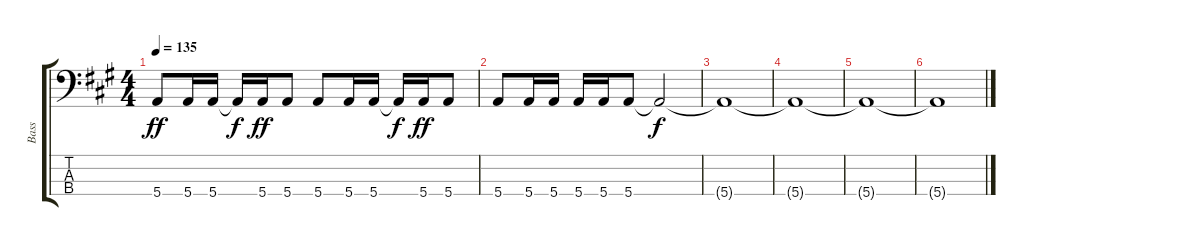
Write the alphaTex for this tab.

\track ("Bass" "Bass") {instrument electricbasspick}
\staff {score tabs}
\tuning (G2 D2 A1 E1) {hide}
\ts (4 4)
\tempo 135
\clef f4
\ks a
5.4.8{dy ff} 5.4.16 5.4.16 5.4{t}.16{dy f} 5.4.16{dy ff} 5.4.8 5.4.8 5.4.16 5.4.16 5.4{t}.16{dy f} 5.4.16{dy ff} 5.4.8 |
5.4.8 5.4.16 5.4.16 5.4.16 5.4.16 5.4.8 5.4{t}.2{dy f} |
5.4{t}.1 |
5.4{t}.1 |
5.4{t}.1 |
5.4{t}.1
